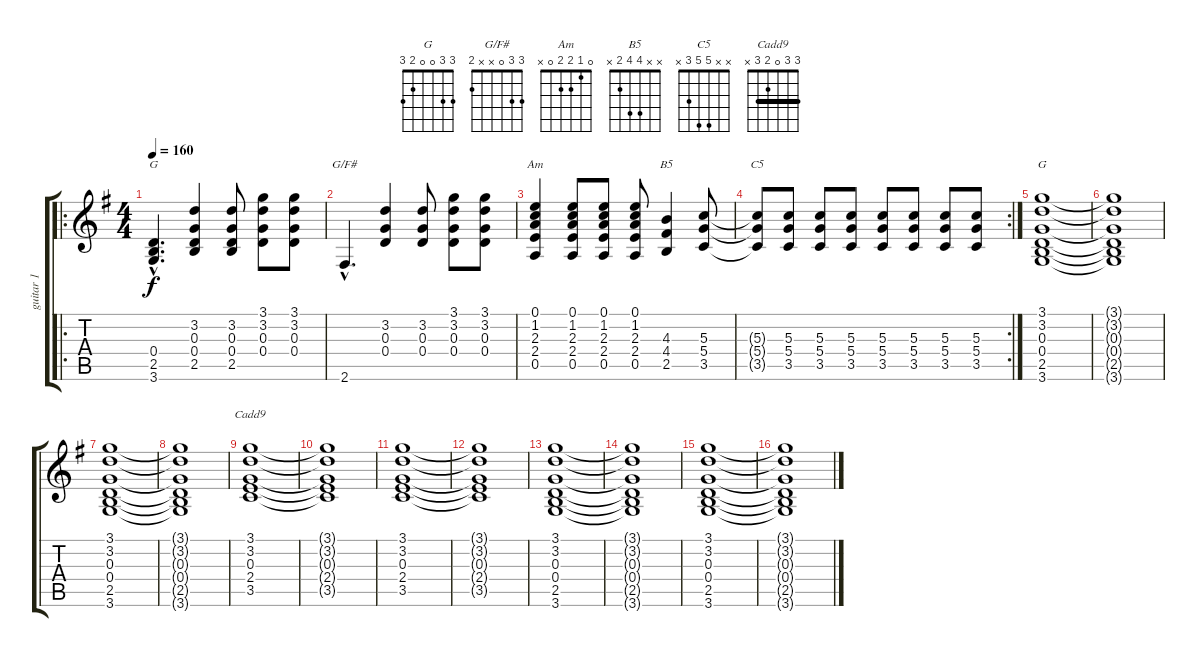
\track ("guitar 1" "guitar 1") {instrument acousticguitarsteel}
\staff {score tabs}
\tuning (E4 B3 G3 D3 A2 E2) {hide}
\chord ("G" 3 3 0 0 2 3) {barre 3}
\chord ("G/F#" 3 3 0 x x 2)
\chord ("Am" 0 1 2 2 0 x)
\chord ("B5" x x 4 4 2 x)
\chord ("C5" x x 5 5 3 x)
\chord ("G" 3 3 0 0 2 3)
\chord ("Cadd9" 3 3 0 2 3 x) {barre 3}
\ro
\ts (4 4)
\tempo 160
\clef g2
\ks g
(0.4{hac} 2.5{hac} 3.6{hac}).4{d ch "G" dy f instrument acousticguitarsteel} (3.2 0.3 0.4 2.5).4 (3.2 0.3 0.4 2.5).8 (3.1 3.2 0.3 0.4).8 (3.1 3.2 0.3 0.4).8 |
2.6{hac}.4{d ch "G/F#"} (3.2 0.3 0.4).4 (3.2 0.3 0.4).8 (3.1 3.2 0.3 0.4).8 (3.1 3.2 0.3 0.4).8 |
(0.1 1.2 2.3 2.4 0.5).4{ch "Am"} (0.1 1.2 2.3 2.4 0.5).8 (0.1 1.2 2.3 2.4 0.5).8 (0.1 1.2 2.3 2.4 0.5).8 (4.3 4.4 2.5).4{ch "B5"} (5.3 5.4 3.5).8 |
\rc 2
(5.3{t} 5.4{t} 3.5{t}).8{ch "C5"} (5.3 5.4 3.5).8 (5.3 5.4 3.5).8 (5.3 5.4 3.5).8 (5.3 5.4 3.5).8 (5.3 5.4 3.5).8 (5.3 5.4 3.5).8 (5.3 5.4 3.5).8 |
(3.1 3.2 0.3 0.4 2.5 3.6).1{ch "G"} |
(3.1{t} 3.2{t} 0.3{t} 0.4{t} 2.5{t} 3.6{t}).1 |
(3.1 3.2 0.3 0.4 2.5 3.6).1 |
(3.1{t} 3.2{t} 0.3{t} 0.4{t} 2.5{t} 3.6{t}).1 |
(3.1 3.2 0.3 2.4 3.5).1{ch "Cadd9"} |
(3.1{t} 3.2{t} 0.3{t} 2.4{t} 3.5{t}).1 |
(3.1 3.2 0.3 2.4 3.5).1 |
(3.1{t} 3.2{t} 0.3{t} 2.4{t} 3.5{t}).1 |
(3.1 3.2 0.3 0.4 2.5 3.6).1 |
(3.1{t} 3.2{t} 0.3{t} 0.4{t} 2.5{t} 3.6{t}).1 |
(3.1 3.2 0.3 0.4 2.5 3.6).1 |
(3.1{t} 3.2{t} 0.3{t} 0.4{t} 2.5{t} 3.6{t}).1
